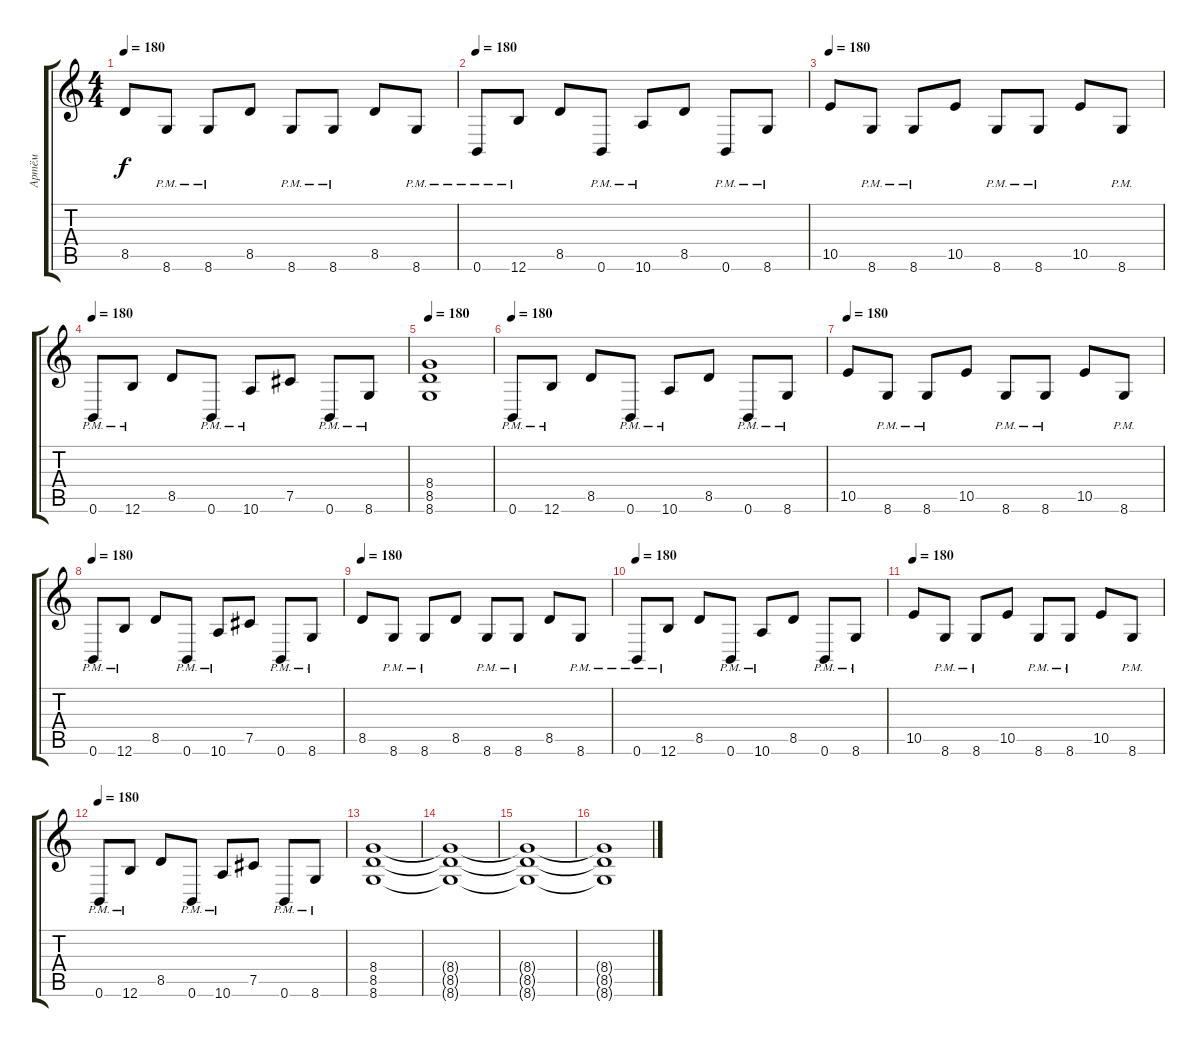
\track ("Артём" "Артём") {instrument distortionguitar}
\staff {score tabs}
\tuning (Db4 Ab3 E3 B2 Gb2 B1) {hide}
\ts (4 4)
\tempo 180
\clef g2
\ks c
8.5.8{dy f} 8.6{pm}.8 8.6{pm}.8 8.5.8 8.6{pm}.8 8.6{pm}.8 8.5.8 8.6{pm}.8 |
\tempo 180
0.6{pm}.8 12.6{pm}.8 8.5.8 0.6{pm}.8 10.6{pm}.8 8.5.8 0.6{pm}.8 8.6{pm}.8 |
\tempo 180
10.5.8 8.6{pm}.8 8.6{pm}.8 10.5.8 8.6{pm}.8 8.6{pm}.8 10.5.8 8.6{pm}.8 |
\tempo 180
0.6{pm}.8 12.6{pm}.8 8.5.8 0.6{pm}.8 10.6{pm}.8 7.5.8 0.6{pm}.8 8.6{pm}.8 |
\tempo 180
(8.4 8.5 8.6).1 |
\tempo 180
0.6{pm}.8 12.6{pm}.8 8.5.8 0.6{pm}.8 10.6{pm}.8 8.5.8 0.6{pm}.8 8.6{pm}.8 |
\tempo 180
10.5.8 8.6{pm}.8 8.6{pm}.8 10.5.8 8.6{pm}.8 8.6{pm}.8 10.5.8 8.6{pm}.8 |
\tempo 180
0.6{pm}.8 12.6{pm}.8 8.5.8 0.6{pm}.8 10.6{pm}.8 7.5.8 0.6{pm}.8 8.6{pm}.8 |
\tempo 180
8.5.8 8.6{pm}.8 8.6{pm}.8 8.5.8 8.6{pm}.8 8.6{pm}.8 8.5.8 8.6{pm}.8 |
\tempo 180
0.6{pm}.8 12.6{pm}.8 8.5.8 0.6{pm}.8 10.6{pm}.8 8.5.8 0.6{pm}.8 8.6{pm}.8 |
\tempo 180
10.5.8 8.6{pm}.8 8.6{pm}.8 10.5.8 8.6{pm}.8 8.6{pm}.8 10.5.8 8.6{pm}.8 |
\tempo 180
0.6{pm}.8 12.6{pm}.8 8.5.8 0.6{pm}.8 10.6{pm}.8 7.5.8 0.6{pm}.8 8.6{pm}.8 |
(8.4 8.5 8.6).1 |
(8.4{t} 8.5{t} 8.6{t}).1 |
(8.4{t} 8.5{t} 8.6{t}).1 |
(8.4{t} 8.5{t} 8.6{t}).1
